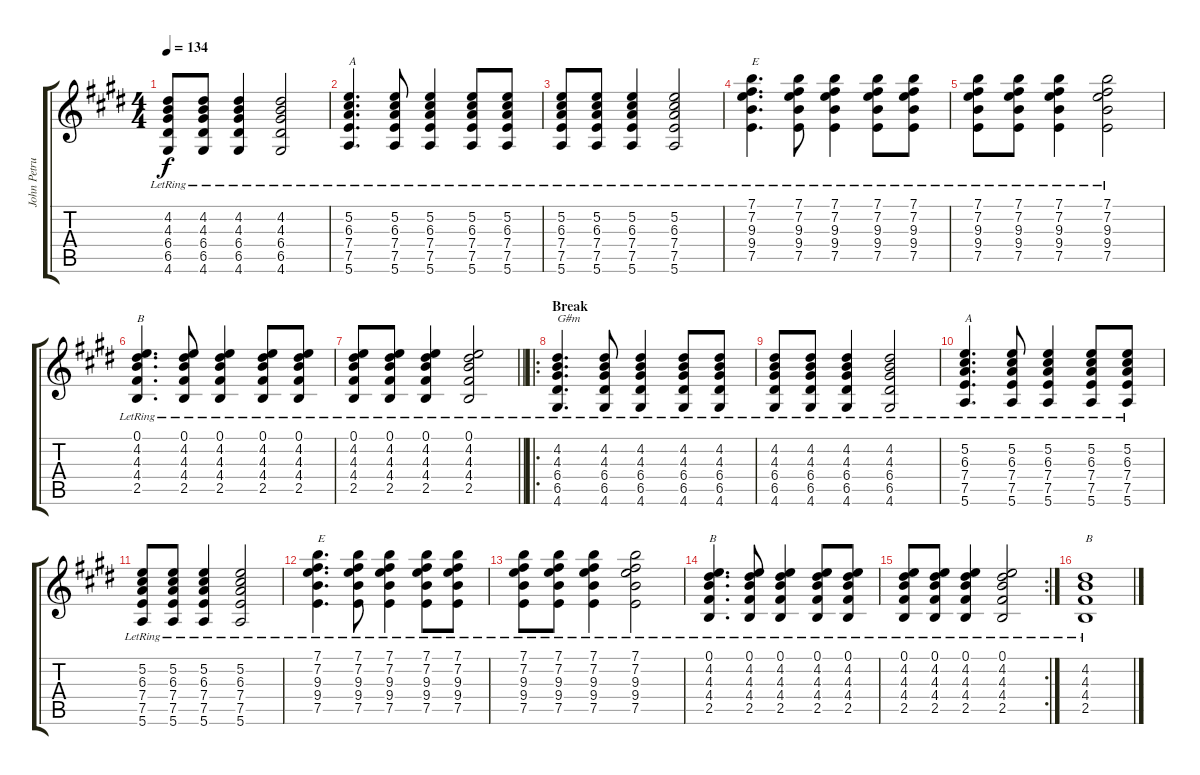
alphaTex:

\track ("John Petrucci" "John Petru") {instrument acousticguitarsteel}
\staff {score tabs}
\tuning (E4 B3 G3 D3 A2 E2) {hide}
\ts (4 4)
\tempo 134
\clef g2
\ks e
(4.2{lr} 4.3{lr} 6.4{lr} 6.5{lr} 4.6{lr}).8{dy f} (4.2{lr} 4.3{lr} 6.4{lr} 6.5{lr} 4.6{lr}).8 (4.2{lr} 4.3{lr} 6.4{lr} 6.5{lr} 4.6{lr}).4 (4.2{lr} 4.3{lr} 6.4{lr} 6.5{lr} 4.6{lr}).2 |
(5.2{lr} 6.3{lr} 7.4{lr} 7.5{lr} 5.6{lr}).4{d txt "A"} (5.2{lr} 6.3{lr} 7.4{lr} 7.5{lr} 5.6{lr}).8 (5.2{lr} 6.3{lr} 7.4{lr} 7.5{lr} 5.6{lr}).4 (5.2{lr} 6.3{lr} 7.4{lr} 7.5{lr} 5.6{lr}).8 (5.2{lr} 6.3{lr} 7.4{lr} 7.5{lr} 5.6{lr}).8 |
(5.2{lr} 6.3{lr} 7.4{lr} 7.5{lr} 5.6{lr}).8 (5.2{lr} 6.3{lr} 7.4{lr} 7.5{lr} 5.6{lr}).8 (5.2{lr} 6.3{lr} 7.4{lr} 7.5{lr} 5.6{lr}).4 (5.2{lr} 6.3{lr} 7.4{lr} 7.5{lr} 5.6{lr}).2 |
(7.1{lr} 7.2{lr} 9.3{lr} 9.4{lr} 7.5{lr}).4{d txt "E"} (7.1{lr} 7.2{lr} 9.3{lr} 9.4{lr} 7.5{lr}).8 (7.1{lr} 7.2{lr} 9.3{lr} 9.4{lr} 7.5{lr}).4 (7.1{lr} 7.2{lr} 9.3{lr} 9.4{lr} 7.5{lr}).8 (7.1{lr} 7.2{lr} 9.3{lr} 9.4{lr} 7.5{lr}).8 |
(7.1{lr} 7.2{lr} 9.3{lr} 9.4{lr} 7.5{lr}).8 (7.1{lr} 7.2{lr} 9.3{lr} 9.4{lr} 7.5{lr}).8 (7.1{lr} 7.2{lr} 9.3{lr} 9.4{lr} 7.5{lr}).4 (7.1{lr} 7.2{lr} 9.3{lr} 9.4{lr} 7.5{lr}).2 |
(0.1{lr} 4.2{lr} 4.3{lr} 4.4{lr} 2.5{lr}).4{d txt "B"} (0.1{lr} 4.2{lr} 4.3{lr} 4.4{lr} 2.5{lr}).8 (0.1{lr} 4.2{lr} 4.3{lr} 4.4{lr} 2.5{lr}).4 (0.1{lr} 4.2{lr} 4.3{lr} 4.4{lr} 2.5{lr}).8 (0.1{lr} 4.2{lr} 4.3{lr} 4.4{lr} 2.5{lr}).8 |
\barLineRight lightlight
(0.1{lr} 4.2{lr} 4.3{lr} 4.4{lr} 2.5{lr}).8 (0.1{lr} 4.2{lr} 4.3{lr} 4.4{lr} 2.5{lr}).8 (0.1{lr} 4.2{lr} 4.3{lr} 4.4{lr} 2.5{lr}).4 (0.1{lr} 4.2{lr} 4.3{lr} 4.4{lr} 2.5{lr}).2 |
\ro
\section ("" "Break")
(4.2{lr} 4.3{lr} 6.4{lr} 6.5{lr} 4.6{lr}).4{d txt "G#m" volume 13} (4.2{lr} 4.3{lr} 6.4{lr} 6.5{lr} 4.6{lr}).8 (4.2{lr} 4.3{lr} 6.4{lr} 6.5{lr} 4.6{lr}).4 (4.2{lr} 4.3{lr} 6.4{lr} 6.5{lr} 4.6{lr}).8 (4.2{lr} 4.3{lr} 6.4{lr} 6.5{lr} 4.6{lr}).8 |
(4.2{lr} 4.3{lr} 6.4{lr} 6.5{lr} 4.6{lr}).8 (4.2{lr} 4.3{lr} 6.4{lr} 6.5{lr} 4.6{lr}).8 (4.2{lr} 4.3{lr} 6.4{lr} 6.5{lr} 4.6{lr}).4 (4.2{lr} 4.3{lr} 6.4{lr} 6.5{lr} 4.6{lr}).2 |
(5.2{lr} 6.3{lr} 7.4{lr} 7.5{lr} 5.6{lr}).4{d txt "A"} (5.2{lr} 6.3{lr} 7.4{lr} 7.5{lr} 5.6{lr}).8 (5.2{lr} 6.3{lr} 7.4{lr} 7.5{lr} 5.6{lr}).4 (5.2{lr} 6.3{lr} 7.4{lr} 7.5{lr} 5.6{lr}).8 (5.2{lr} 6.3{lr} 7.4{lr} 7.5{lr} 5.6{lr}).8 |
(5.2{lr} 6.3{lr} 7.4{lr} 7.5{lr} 5.6{lr}).8 (5.2{lr} 6.3{lr} 7.4{lr} 7.5{lr} 5.6{lr}).8 (5.2{lr} 6.3{lr} 7.4{lr} 7.5{lr} 5.6{lr}).4 (5.2{lr} 6.3{lr} 7.4{lr} 7.5{lr} 5.6{lr}).2 |
(7.1{lr} 7.2{lr} 9.3{lr} 9.4{lr} 7.5{lr}).4{d txt "E"} (7.1{lr} 7.2{lr} 9.3{lr} 9.4{lr} 7.5{lr}).8 (7.1{lr} 7.2{lr} 9.3{lr} 9.4{lr} 7.5{lr}).4 (7.1{lr} 7.2{lr} 9.3{lr} 9.4{lr} 7.5{lr}).8 (7.1{lr} 7.2{lr} 9.3{lr} 9.4{lr} 7.5{lr}).8 |
(7.1{lr} 7.2{lr} 9.3{lr} 9.4{lr} 7.5{lr}).8 (7.1{lr} 7.2{lr} 9.3{lr} 9.4{lr} 7.5{lr}).8 (7.1{lr} 7.2{lr} 9.3{lr} 9.4{lr} 7.5{lr}).4 (7.1{lr} 7.2{lr} 9.3{lr} 9.4{lr} 7.5{lr}).2 |
(0.1{lr} 4.2{lr} 4.3{lr} 4.4{lr} 2.5{lr}).4{d txt "B"} (0.1{lr} 4.2{lr} 4.3{lr} 4.4{lr} 2.5{lr}).8 (0.1{lr} 4.2{lr} 4.3{lr} 4.4{lr} 2.5{lr}).4 (0.1{lr} 4.2{lr} 4.3{lr} 4.4{lr} 2.5{lr}).8 (0.1{lr} 4.2{lr} 4.3{lr} 4.4{lr} 2.5{lr}).8 |
\rc 2
(0.1{lr} 4.2{lr} 4.3{lr} 4.4{lr} 2.5{lr}).8 (0.1{lr} 4.2{lr} 4.3{lr} 4.4{lr} 2.5{lr}).8 (0.1{lr} 4.2{lr} 4.3{lr} 4.4{lr} 2.5{lr}).4 (0.1{lr} 4.2{lr} 4.3{lr} 4.4{lr} 2.5{lr}).2 |
(4.2{lr} 4.3{lr} 4.4{lr} 2.5{lr}).1{txt "B"}
